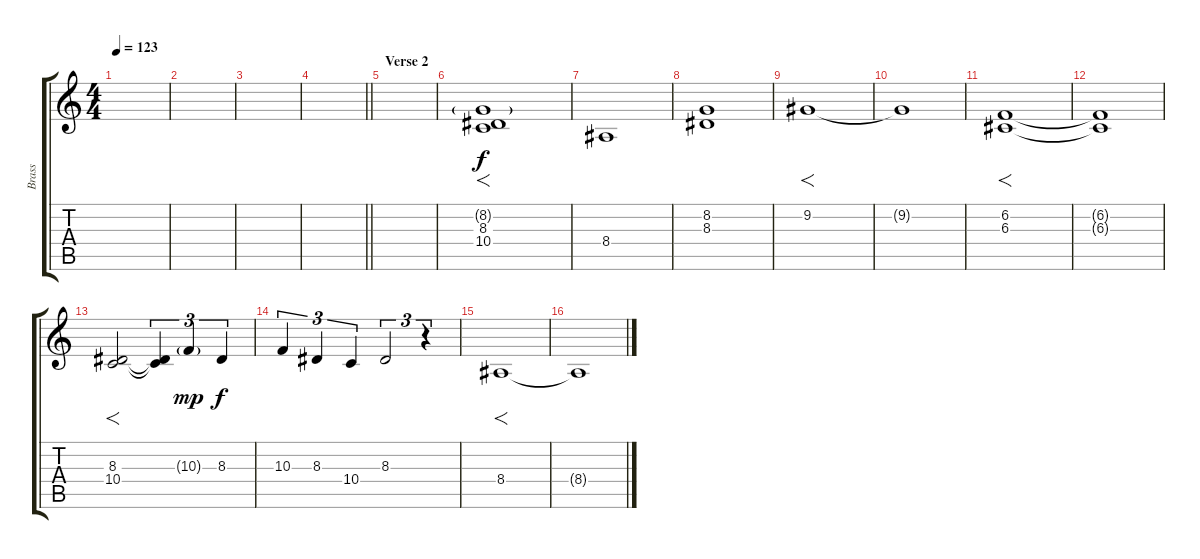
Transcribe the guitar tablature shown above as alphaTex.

\track ("Brass" "Brass") {instrument brasssection}
\staff {score tabs}
\tuning (E4 B3 G3 D3 A2 E2) {hide}
\ts (4 4)
\tempo 123
\clef g2
\ks c
|
|
|
\barLineRight lightlight
|
\section ("" "Verse 2")
|
(8.2{g} 8.3 10.4).1{f} |
8.4.1{dy f} |
(8.2 8.3).1 |
9.2.1{f} |
9.2{t}.1 |
(6.2 6.3).1{f} |
(6.2{t} 6.3{t}).1 |
(8.3 10.4).2{f} (8.3{t} 10.4{t}).4{tu (3 2)} 10.3{g}.4{tu (3 2) dy mp} 8.3.4{tu (3 2) dy f} |
10.3.4{tu (3 2)} 8.3.4{tu (3 2)} 10.4.4{tu (3 2)} 8.3.2{tu (3 2)} r.4{tu (3 2)} |
8.4.1{f} |
8.4{t}.1
